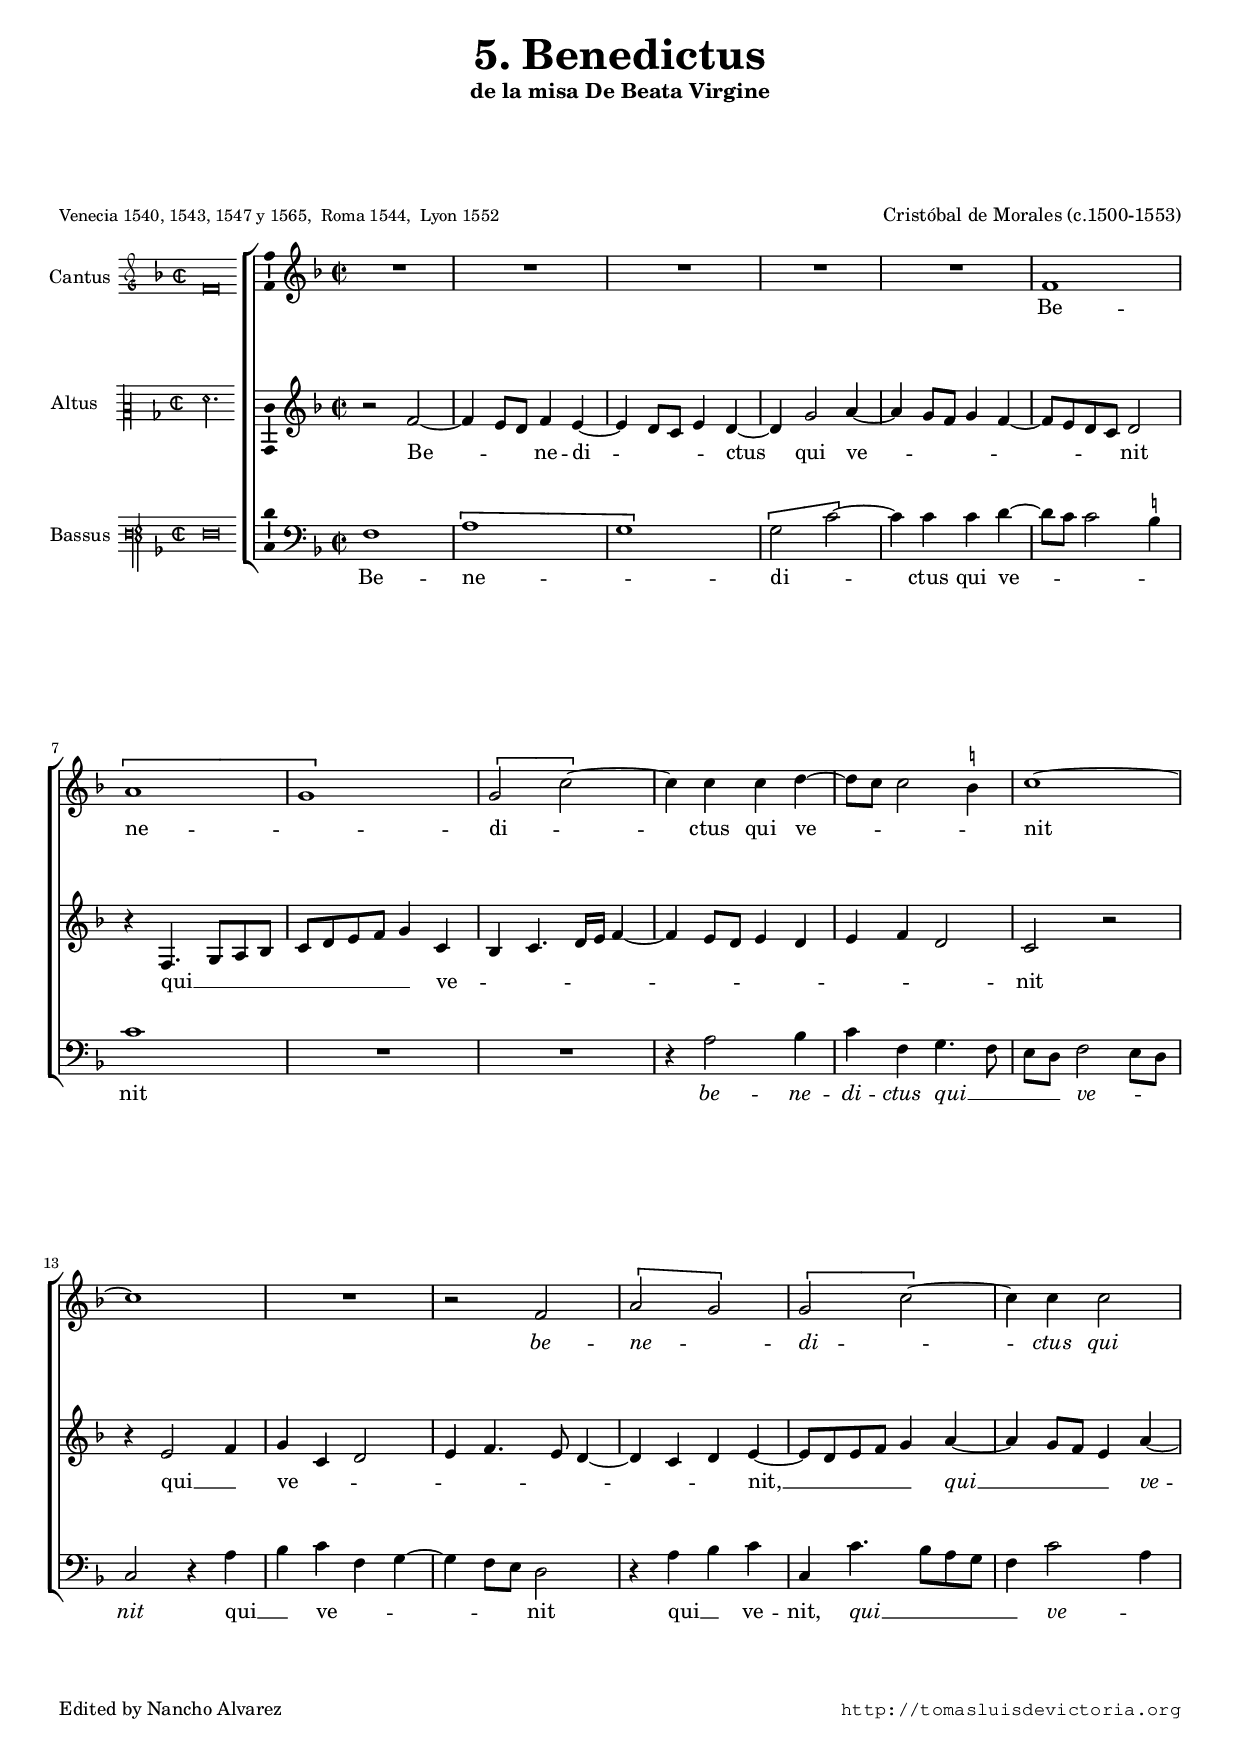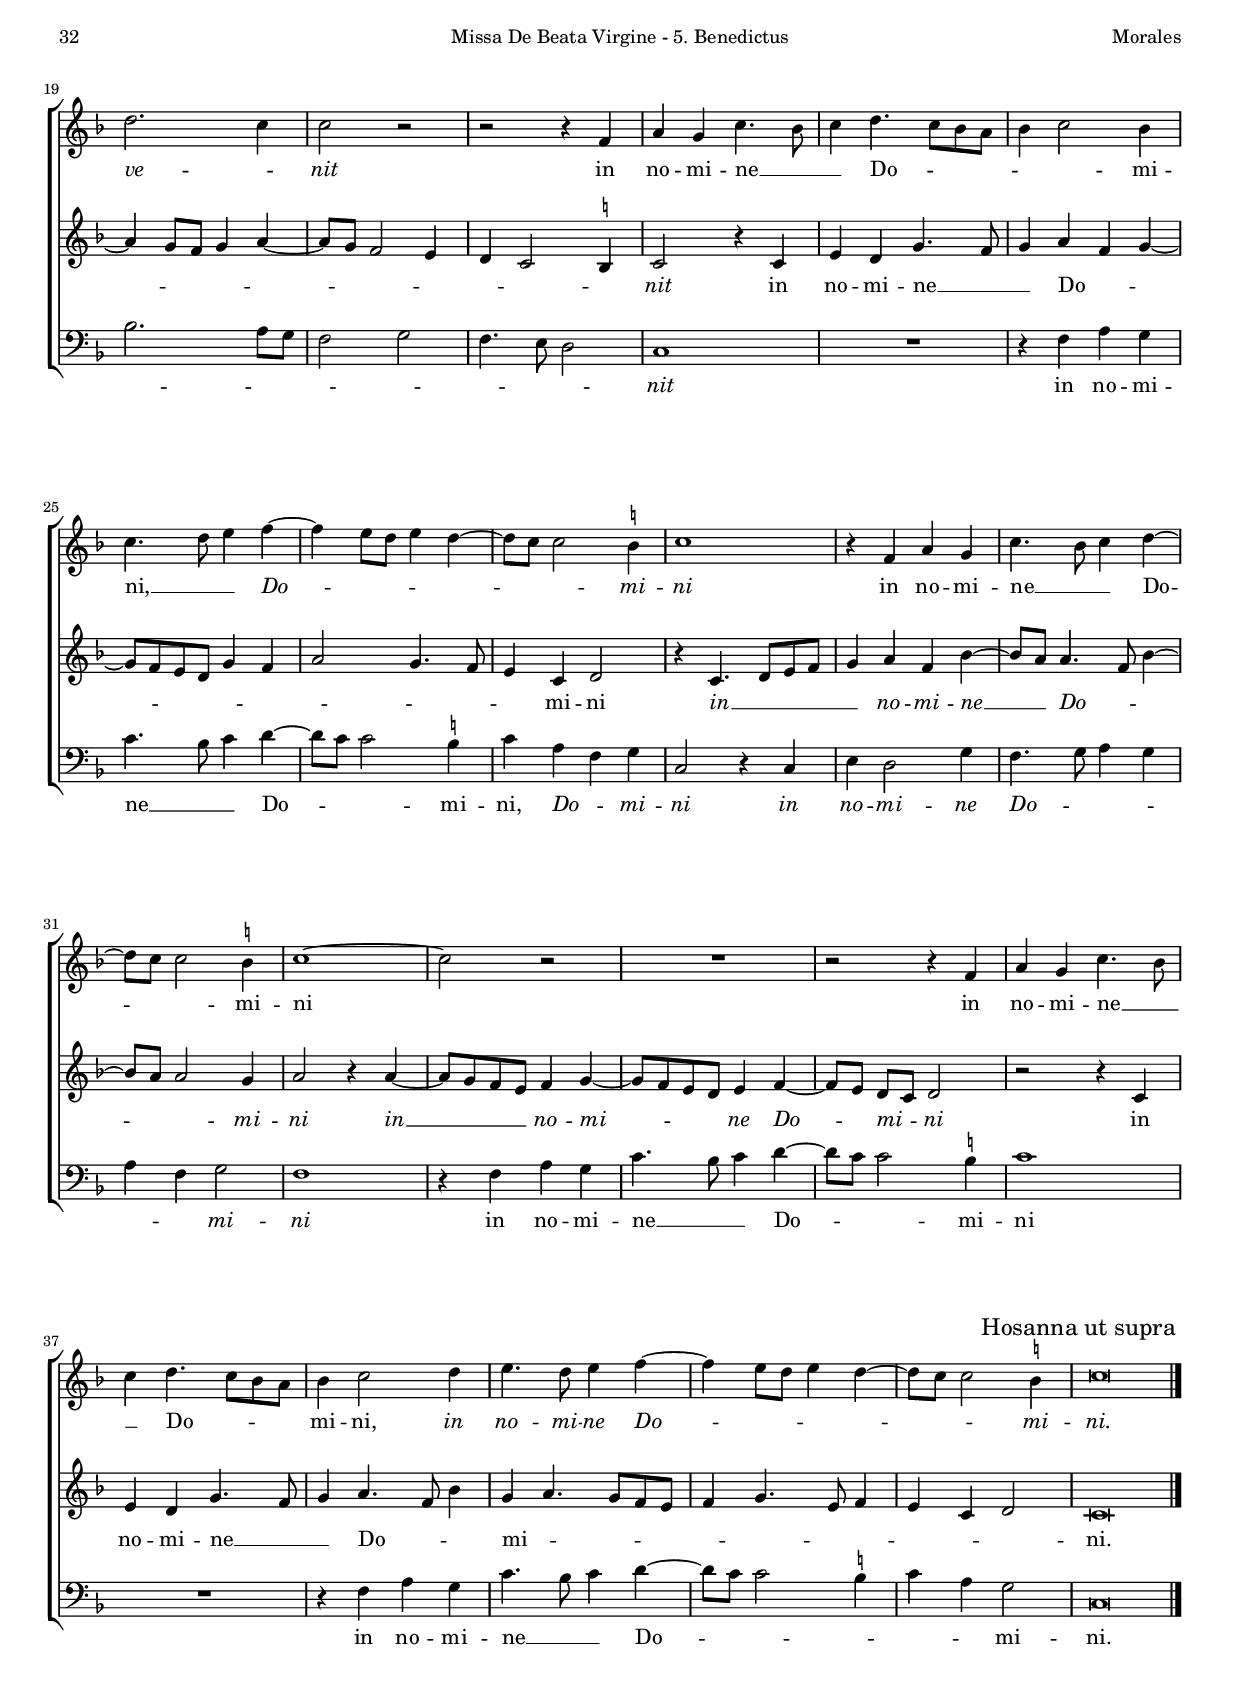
\version "2.18.0"

#(set-default-paper-size "a4")
#(set-global-staff-size 16.3)
#(ly:set-option 'point-and-click #f)
%mobile -s15.5 -i3.4

italicas=\override LyricText.font-shape = #'italic
rectas=\override LyricText.font-shape = #'upright
ss=\once \set suggestAccidentals = ##t
incipitwidth = 20

htitle="Missa De Beata Virgine - 5. Benedictus"
hcomposer="Morales"

\header {
	title=\markup{\fontsize #3 "5. Benedictus"}
	subtitle="de la misa De Beata Virgine"
	subsubtitle=\markup{\column{" " " " " " " "}}
	composer="Cristóbal de Morales (c.1500-1553)"
        pdfauthor=\composer
	%opus="(-)"
	poet=\markup{\smaller "Venecia 1540, 1543, 1547 y 1565,  Roma 1544,  Lyon 1552"} 
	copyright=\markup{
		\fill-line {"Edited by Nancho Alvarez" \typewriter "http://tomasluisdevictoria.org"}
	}
	%tagline=""
}

global={\key f \major \time 2/2 \skip 1*42 \bar "|." 
}


cantus=\relative c'{
	R1*5
	f1
	\[a
	g\]
	\[g2 c ~ \]
	c4 c c d ~
	d8 c c2 \ss b4
	c1 ~
	c
	R1
	r2 f,
	\[a g\]
	\[g c ~ \]
	c4 c c2
	d2. c4
	c2 r
	r r4 f,
	a g c4. bes8 % CSIC \ss b
	c4 d4. c8 bes8 a % CSIC \ss b
	bes4 c2 bes4 % CSIC \ss b
	c4. d8 e4 f ~
	f e8 d e4 d ~
	d8 c c2 \ss b4
	c1
	r4 f, a g
	c4. bes8 c4 d ~ % CSIC \ss b
	d8 c c2 \ss b4
	c1 ~
	c2 r
	R1
	r2 r4 f,
	a g c4. bes8 % CSIC \ss b
	c4 d4. c8 bes a % CSIC \ss b
	bes4 c2 d4 % CSIC \ss b
	e4. d8 e4 f ~
	f4 e8 d e4 d ~
	d8 c c2 \ss b4
	c\breve*1/2
	\override Score.RehearsalMark.padding = #2
        \override Score.RehearsalMark.self-alignment-X = #right
        \override Score.RehearsalMark.break-visibility = #begin-of-line-invisible
        \mark \markup{"Hosanna ut supra"}
}

altus=\relative c'{
	r2 f ~
	f4 e8 d f4 e ~
	e d8 c e4 d ~
	d g2 a4 ~
	a g8 f g4 f ~
	f8 e d c d2
	r4 f,4. g8 a bes
	c d e f g4 c,
	bes4 c4. d16 e f4 ~ % CSIC \ss b
	f e8 d e4 d
	e4 f d2
	c2 r
	r4 e2 f4
	g4 c ,d2
	e4 f4. e8 d4 ~
	d c d e ~
	e8 d e f g4 a ~
	a g8 f e4 a ~
	a g8 f g4 a ~
	a8 g f2 e4
	d c2 \ss b4
	c2 r4 c
	e d g4. f8
	g4 a f g ~
	g8 f e d g4 f
	a2 g4. f8
	e4 c d2
	r4 c4. d8 e f
	g4 a f bes ~
	bes8 a a4. f8 bes4 ~
	bes8 a a2 g4
	a2 r4 a ~
	a8 g f e f4 g ~
	g8 f e d e4 f ~
	f8[ e] d[ c] d2
	r2 r4 c
	e d g4. f8
	g4 a4. f8 bes4
	g4 a4. g8 f e
	f4 g4. e8 f4
	e c d2
	c\breve*1/2
}

bassus=\relative c{
	f1
	\[a g\]
	\[g2 c ~ \]
	c4 c c d ~
	d8 c c2 \ss b4
	c1
	R1*2
	r4 a2 bes4
	c4 f, g4. f8
	e d f2 e8 d
	c2 r4 a'
	bes c f, g ~
	g f8 e d2
	r4 a' bes c
	c, c'4. bes8 a g
	f4 c'2 a4
	bes2. a8 g
	f2 g
	f4. e8 d2
	c1
	R1
	r4 f a g
	c4. bes8 c4 d ~ % CSIC \ss b
	d8 c c2 \ss b4
	c4 a f g
	c,2 r4 c
	e4 d2 g4
	f4. g8 a4 g
	a f g2
	f1
	r4 f a g
	c4. bes8 c4 d ~ % CSIC \ss b
	d8 c c2 \ss b4
	c1
	R1
	r4 f, a g
	c4. bes8 c4 d ~ % CSIC \ss b
	d8 c c2 \ss b4
	c a g2
	c,\breve*1/2
}

textocantus=\lyricmode{
Be -- ne -- _ di -- _ ctus qui ve -- _ _ _ nit
\italicas 
be -- ne -- _ di -- _ ctus qui ve -- _ nit
\rectas 
in no -- mi -- ne __ _ _ Do -- _ _ _ _ _ mi -- ni, __ _ _ 
\italicas 
Do -- _ _ _ _ _ _ mi -- ni
\rectas 
in no -- mi -- ne __ _ _ Do -- _ _ mi -- ni
in no -- mi -- ne __ _ _ Do -- _ _ _ mi -- ni,
\italicas 
in no -- mi -- ne Do -- _ _ _ _ _ _ mi -- ni.
}

textoaltus=\lyricmode{
Be -- _ _ ne -- di -- _ _ _ ctus qui ve -- _ _ _ _ _ _ _ nit
qui __ _ _ _ _ _ _ _ _ ve -- _ _ _ _ _ _ _ _ _ _ _ _ nit
qui __ _ ve -- _ _ _ _ _ _ _ _ nit, __ _ _ _ _ 
\italicas qui __ _ _ _ ve -- _ _ _ _ _ _ _ _ _ _ nit
\rectas 
in no -- mi -- ne __ _ _ Do -- _ _ _ _ _ _ _ _ _ _ _ mi -- ni
\italicas 
in __ _ _ _ _ no -- mi -- ne __ _ Do -- _ _ _ _ mi -- ni
in __ _ _ _ no -- mi -- _ _ _ ne Do -- _ mi -- _ ni
\rectas 
in no -- mi -- ne __ _ _ Do -- _ _ mi -- _ _ _ _ _ _ _ _ _ _ _ ni.
}

textobassus=\lyricmode{
Be -- ne -- _ di -- _ ctus qui ve -- _ _ _ nit
\italicas 
be -- ne -- di -- ctus qui __ _ _ _ ve -- _ _ nit
\rectas 
qui __ _ ve -- _ _ _ _ nit
qui __ _ ve -- nit,
\italicas 
qui __ _ _ _ _ ve -- _ _ _ _ _ _ _ _ _ nit
\rectas 
in no -- mi -- ne __ _ _ Do -- _ _ mi -- ni,
\italicas 
Do -- _ mi -- ni
in no -- mi -- ne Do -- _ _ _ _ _ mi -- ni
\rectas 
in no -- mi -- ne __ _ _ Do -- _ _ mi -- ni
in no -- mi -- ne __ _ _ Do -- _ _ _ _ _ mi -- ni.
}


incipitcantus=\markup{
	\score{
		{ 
		\set Staff.instrumentName="Cantus "
		\override NoteHead.style = #'neomensural
		\override Staff.TimeSignature.style = #'neomensural
		\cadenzaOn 
		\clef "petrucci-g"
		\key f \major
		\time 2/2
		f'\breve
		} 
	\layout { line-width=\incipitwidth indent = 0 }
	}
}

incipitaltus=\markup{
	\score{
		{ 
		\set Staff.instrumentName="Altus   "
		\override NoteHead.style = #'neomensural 
		\override Staff.TimeSignature.style = #'neomensural
		\cadenzaOn 
		\clef "petrucci-c2"
		\key f \major
		\time 2/2
		f'2.*4/3
		} 
	\layout { line-width=\incipitwidth indent = 0 }
	}
}

incipitbassus=\markup{
	\score{
		{ 
		\set Staff.instrumentName="Bassus "
		\override NoteHead.style = #'neomensural
		\override Staff.TimeSignature.style = #'neomensural
		\cadenzaOn 
		\clef "petrucci-f3"
		\key f \major
		\time 2/2
		f\breve
		} 
	\layout { line-width=\incipitwidth indent = 0 }
	}
}


\score {\transpose c' c'{
\new ChoirStaff<<

	\new Staff <<\global
	\new Voice="v1" {
		\set Staff.instrumentName=\incipitcantus
		\clef "treble"
		\cantus }
	\new Lyrics \lyricsto "v1" {\textocantus }
	>>

	\new Staff <<\global
	\new Voice="v2" {
		\set Staff.instrumentName=\incipitaltus
		\clef "treble"
		\altus }
	\new Lyrics \lyricsto "v2" {\textoaltus }
	>>
	
	\new Staff <<\global
	\new Voice="v4" {
		\set Staff.instrumentName=\incipitbassus
		\clef "bass"
		\bassus }
	\new Lyrics \lyricsto "v4" {\textobassus }
	>>
	
>>

	} % transpose

\layout{ 
	\context {\Lyrics 
		\override VerticalAxisGroup.staff-affinity = #UP
		\override VerticalAxisGroup.nonstaff-relatedstaff-spacing =
			#'((basic-distance . 0) (minimum-distance . 0) (padding . 1))
		\override LyricText.font-size = #1.2
		\override LyricHyphen.minimum-distance = #0.5
	}
	\context {\Score 
		\override BarNumber.padding = #2 
	}
	\context {\Voice 
		%melismaBusyProperties = #'()
		%autoBeaming = ##f
	}
	%\context { \Staff \RemoveEmptyStaves }
	\context {\Staff 
		\override VerticalAxisGroup.staff-staff-spacing =
			#'((basic-distance . 11) (minimum-distance . 0) (padding . 1))
		\consists Ambitus_engraver 
		\override LigatureBracket.padding = #1
	}
}

%\midi {\tempo 4 = 100}

}


\paper{
	evenHeaderMarkup=\markup  \fill-line { \fromproperty #'page:page-number-string \htitle \hcomposer }
	oddHeaderMarkup= \markup  \fill-line { \on-the-fly #not-first-page \hcomposer \on-the-fly #not-first-page \htitle \on-the-fly #not-first-page \fromproperty #'page:page-number-string }
	%system-count=8
	ragged-last-bottom = ##f
	indent=3.3\cm
	system-system-spacing =
	#'((basic-distance . 20) (minimum-distance . 0) (padding . 5))
	top-system-spacing = % header
	#'((basic-distance . 10) (minimum-distance . 0) (padding . 0))
	last-bottom-spacing = % footer
	#'((basic-distance . 12) (minimum-distance . 0) (padding . 0))
	markup-system-spacing #'padding = #2

first-page-number=31
}